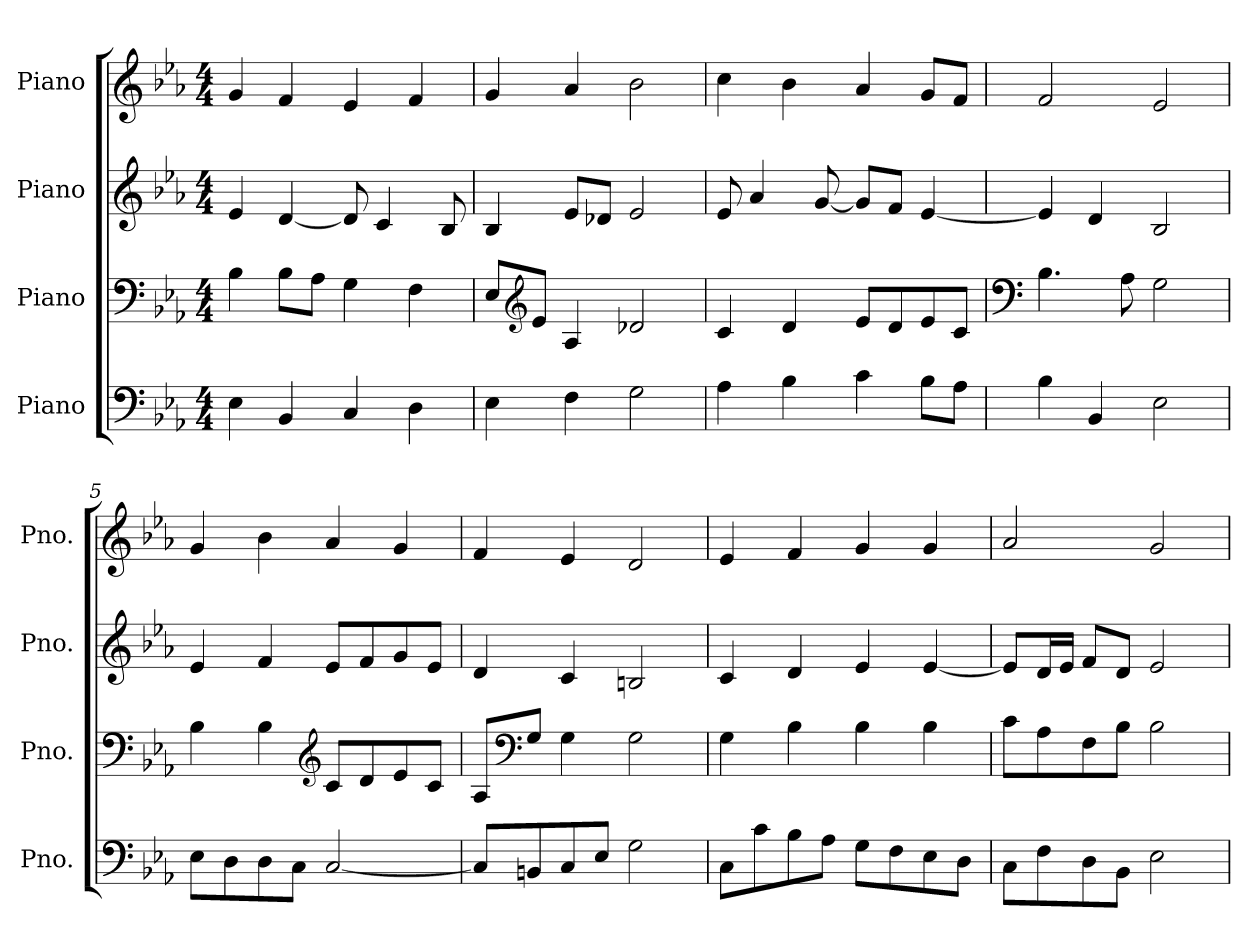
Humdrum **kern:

**kern	**kern	**kern	**kern
*part4	*part3	*part2	*part1
*staff4	*staff3	*staff2	*staff1
*I"Piano	*I"Piano	*I"Piano	*I"Piano
*I'Pno.	*I'Pno.	*I'Pno.	*I'Pno.
*clefF4	*clefF4	*clefG2	*clefG2
*k[b-e-a-]	*k[b-e-a-]	*k[b-e-a-]	*k[b-e-a-]
*M4/4	*M4/4	*M4/4	*M4/4
*MM120	*MM120	*MM120	*MM120
=1	=1	=1	=1
4E-\	4B-\	4e-/	4g/
4BB-/	8B-\L	[4d/	4f/
.	8A-\J	.	.
4C/	4G\	8d/]	4e-/
.	.	4c/	.
4D\	4F\	.	4f/
.	.	8B-/	.
=2	=2	=2	=2
4E-\	8E-/L	4B-/	4g/
*	*clefG2	*	*
.	8e-/J	.	.
4F\	4A-/	8e-/L	4a-/
.	.	8d-X/J	.
2G\	2d-X/	2e-/	2b-\
=3	=3	=3	=3
4A-\	4c/	8e-/	4cc\
.	.	4a-/	.
4B-\	4d/	.	4b-\
.	.	[8g/	.
4c\	8e-/L	8g/L]	4a-/
.	8d/	8f/J	.
8B-\L	8e-/	[4e-/	8g/L
8A-\J	8c/J	.	8f/J
=4	=4	=4	=4
*	*clefF4	*	*
4B-\	4.B-\	4e-/]	2f/
4BB-/	.	4d/	.
.	8A-\	.	.
2E-\	2G\	2B-/	2e-/
=5	=5	=5	=5
8E-\L	4B-\	4e-/	4g/
8D\	.	.	.
8D\	4B-\	4f/	4b-\
8C\J	.	.	.
*	*clefG2	*	*
[2C/	8c/L	8e-/L	4a-/
.	8d/	8f/	.
.	8e-/	8g/	4g/
.	8c/J	8e-/J	.
!!LO:LB:g=z
=6	=6	=6	=6
8C/L]	8A-/L	4d/	4f/
*	*clefF4	*	*
8BBn/	8G/J	.	.
8C/	4G\	4c/	4e-/
8E-/J	.	.	.
2G\	2G\	2Bn/	2d/
=7	=7	=7	=7
8C\L	4G\	4c/	4e-/
8c\	.	.	.
8B-\	4B-\	4d/	4f/
8A-\J	.	.	.
8G\L	4B-\	4e-/	4g/
8F\	.	.	.
8E-\	4B-\	[4e-/	4g/
8D\J	.	.	.
=8	=8	=8	=8
8C\L	8c\L	8e-/L]	2a-/
8F\	8A-\	16d/L	.
.	.	16e-/JJ	.
8D\	8F\	8f/L	.
8BB-\J	8B-\J	8d/J	.
2E-\	2B-\	2e-/	2g/
=	=	=	=
*-	*-	*-	*-
